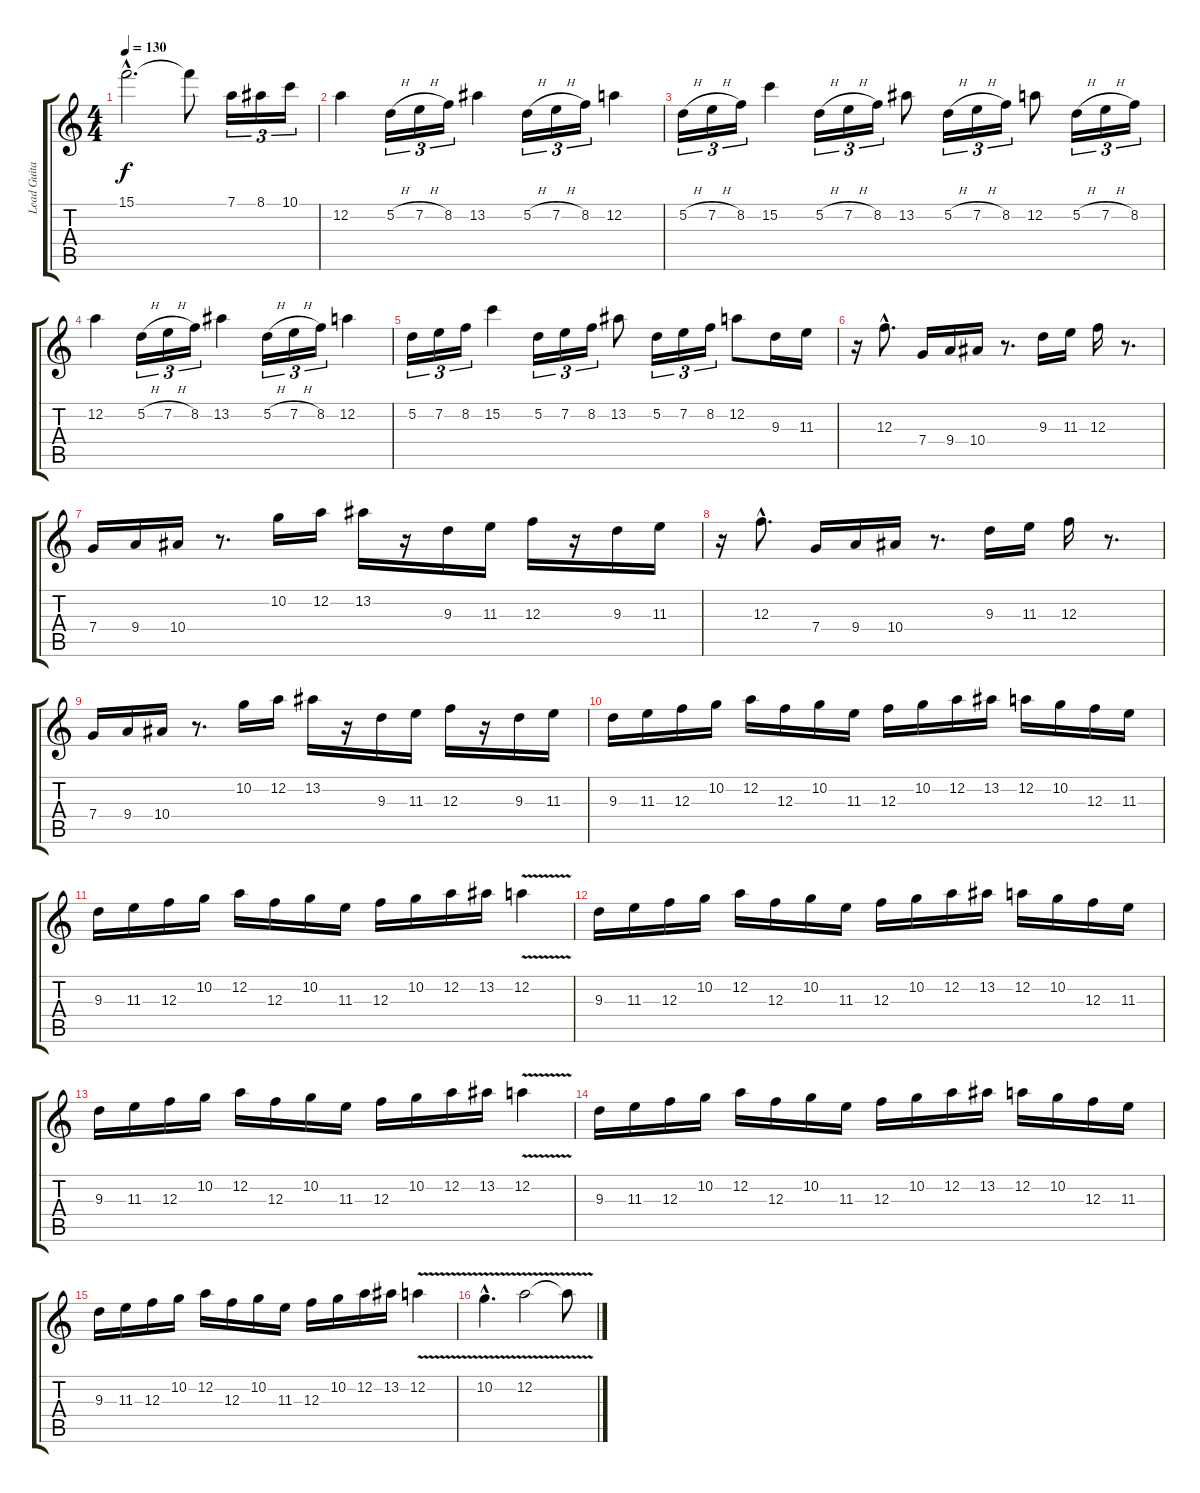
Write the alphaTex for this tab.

\track ("Lead Guitar" "Lead Guita") {instrument distortionguitar}
\staff {score tabs}
\tuning (D4 A3 F3 C3 G2 D2) {hide}
\ts (4 4)
\tempo 130
\clef g2
\ks c
15.1{hac}.2{d dy f} 15.1{t}.8 7.1.16{tu (3 2)} 8.1.16{tu (3 2)} 10.1.16{tu (3 2)} |
12.2.4 5.2{h}.16{tu (3 2)} 7.2{h}.16{tu (3 2)} 8.2.16{tu (3 2)} 13.2.4 5.2{h}.16{tu (3 2)} 7.2{h}.16{tu (3 2)} 8.2.16{tu (3 2)} 12.2.4 |
5.2{h}.16{tu (3 2)} 7.2{h}.16{tu (3 2)} 8.2.16{tu (3 2)} 15.2.4 5.2{h}.16{tu (3 2)} 7.2{h}.16{tu (3 2)} 8.2.16{tu (3 2)} 13.2.8 5.2{h}.16{tu (3 2)} 7.2{h}.16{tu (3 2)} 8.2.16{tu (3 2)} 12.2.8 5.2{h}.16{tu (3 2)} 7.2{h}.16{tu (3 2)} 8.2.16{tu (3 2)} |
12.2.4 5.2{h}.16{tu (3 2)} 7.2{h}.16{tu (3 2)} 8.2.16{tu (3 2)} 13.2.4 5.2{h}.16{tu (3 2)} 7.2{h}.16{tu (3 2)} 8.2.16{tu (3 2)} 12.2.4 |
5.2.16{tu (3 2)} 7.2.16{tu (3 2)} 8.2.16{tu (3 2)} 15.2.4 5.2.16{tu (3 2)} 7.2.16{tu (3 2)} 8.2.16{tu (3 2)} 13.2.8 5.2.16{tu (3 2)} 7.2.16{tu (3 2)} 8.2.16{tu (3 2)} 12.2.8 9.3.16 11.3.16 |
r.16 12.3{hac}.8{d} 7.4.16 9.4.16 10.4.16 r.8{d} 9.3.16 11.3.16 12.3.16 r.8{d} |
7.4.16 9.4.16 10.4.16 r.8{d} 10.2.16 12.2.16 13.2.16 r.16 9.3.16 11.3.16 12.3.16 r.16 9.3.16 11.3.16 |
r.16 12.3{hac}.8{d} 7.4.16 9.4.16 10.4.16 r.8{d} 9.3.16 11.3.16 12.3.16 r.8{d} |
7.4.16 9.4.16 10.4.16 r.8{d} 10.2.16 12.2.16 13.2.16 r.16 9.3.16 11.3.16 12.3.16 r.16 9.3.16 11.3.16 |
9.3.16 11.3.16 12.3.16 10.2.16 12.2.16 12.3.16 10.2.16 11.3.16 12.3.16 10.2.16 12.2.16 13.2.16 12.2.16 10.2.16 12.3.16 11.3.16 |
9.3.16 11.3.16 12.3.16 10.2.16 12.2.16 12.3.16 10.2.16 11.3.16 12.3.16 10.2.16 12.2.16 13.2.16 12.2{v}.4 |
9.3.16 11.3.16 12.3.16 10.2.16 12.2.16 12.3.16 10.2.16 11.3.16 12.3.16 10.2.16 12.2.16 13.2.16 12.2.16 10.2.16 12.3.16 11.3.16 |
9.3.16 11.3.16 12.3.16 10.2.16 12.2.16 12.3.16 10.2.16 11.3.16 12.3.16 10.2.16 12.2.16 13.2.16 12.2{v}.4 |
9.3.16 11.3.16 12.3.16 10.2.16 12.2.16 12.3.16 10.2.16 11.3.16 12.3.16 10.2.16 12.2.16 13.2.16 12.2.16 10.2.16 12.3.16 11.3.16 |
9.3.16 11.3.16 12.3.16 10.2.16 12.2.16 12.3.16 10.2.16 11.3.16 12.3.16 10.2.16 12.2.16 13.2.16 12.2{v}.4 |
10.2{v hac}.4{d} 12.2{v}.2 12.2{t}.8
